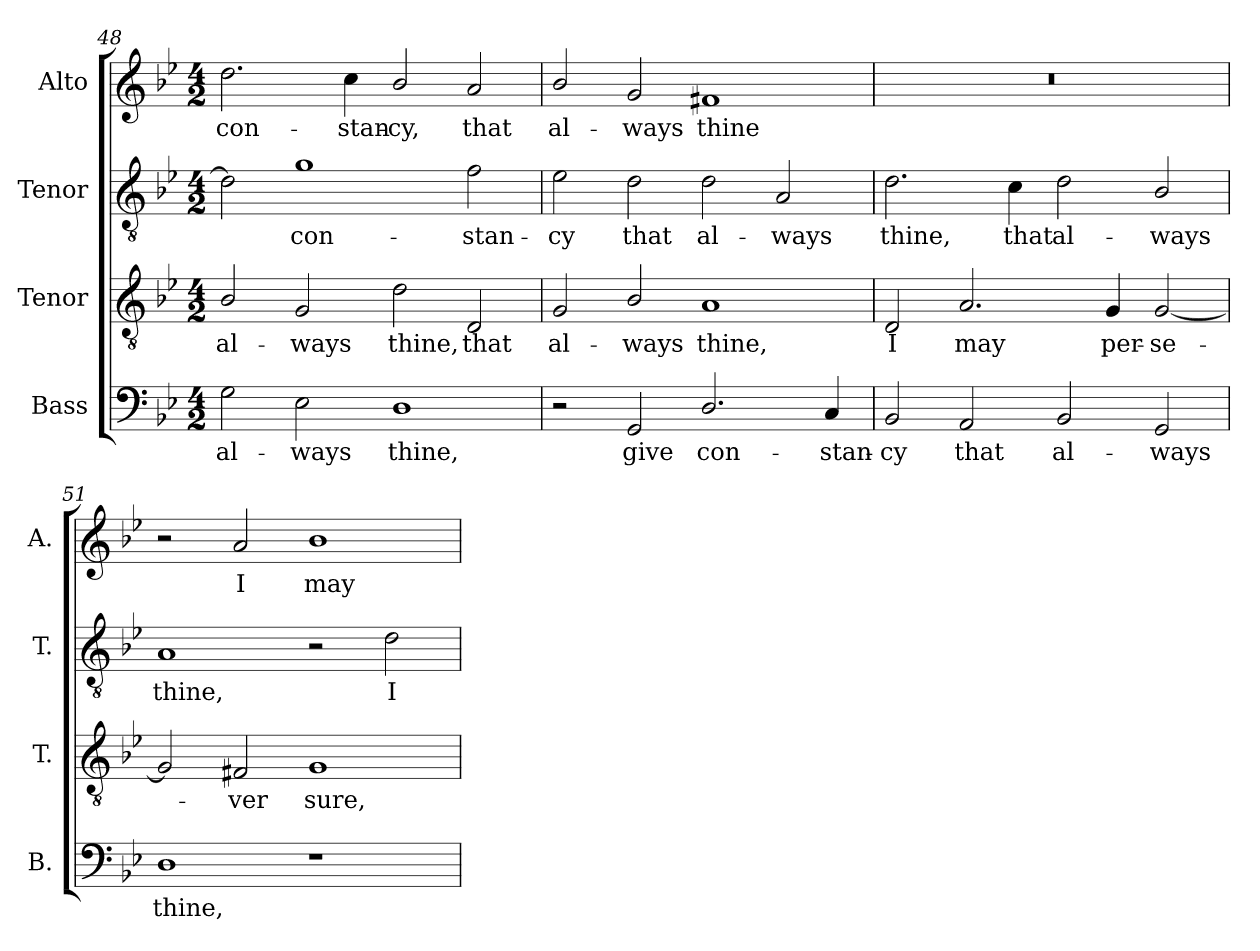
**kern	**text	**kern	**text	**kern	**text	**kern	**text
*part4	*part4	*part3	*part3	*part2	*part2	*part1	*part1
*staff4	*staff4	*staff3	*staff3	*staff2	*staff2	*staff1	*staff1
*I"Bass	*	*I"Tenor	*	*I"Tenor	*	*I"Alto	*
*I'B.	*	*I'T.	*	*I'T.	*	*I'A.	*
*clefF4	*	*clefGv2	*	*clefGv2	*	*clefG2	*
*	*	*ITrd7c12	*	*ITrd7c12	*	*	*
*k[b-e-]	*	*k[b-e-]	*	*k[b-e-]	*	*k[b-e-]	*
*B-:	*	*B-:	*	*B-:	*	*B-:	*
*M4/2	*	*M4/2	*	*M4/2	*	*M4/2	*
=48	=48	=48	=48	=48	=48	=48	=48
!	!LO:LY:b:color=#000000	!	!	!	!	!	!
!	!	!	!LO:LY:b:color=#000000	!	!	!	!
!	!	!	!	!	!	!	!LO:LY:b:color=#000000
2Gi\	al-	2BB-i/	al-	2Di\]	.	2.ddi\	con-
!	!LO:LY:b:color=#000000	!	!	!	!	!	!
!	!	!	!LO:LY:b:color=#000000	!	!	!	!
!	!	!	!	!	!LO:LY:b:color=#000000	!	!
2E-i\	-ways	2GGi/	-ways	1Gi	con-	.	.
!	!	!	!	!	!	!	!LO:LY:b:color=#000000
.	.	.	.	.	.	4cci\	-stan-
!	!LO:LY:b:color=#000000	!	!	!	!	!	!
!	!	!	!LO:LY:b:color=#000000	!	!	!	!
!	!	!	!	!	!	!	!LO:LY:b:color=#000000
1Di	thine,	2Di\	thine,	.	.	2b-i/	-cy,
!	!	!	!LO:LY:b:color=#000000	!	!	!	!
!	!	!	!	!	!LO:LY:b:color=#000000	!	!
!	!	!	!	!	!	!	!LO:LY:b:color=#000000
.	.	2DDi/	that	2Fi\	-stan-	2ai/	that
=49	=49	=49	=49	=49	=49	=49	=49
!	!	!	!LO:LY:b:color=#000000	!	!	!	!
!	!	!	!	!	!LO:LY:b:color=#000000	!	!
!	!	!	!	!	!	!	!LO:LY:b:color=#000000
2r	.	2GGi/	al-	2E-i\	-cy	2b-i/	al-
!	!LO:LY:b:color=#000000	!	!	!	!	!	!
!	!	!	!LO:LY:b:color=#000000	!	!	!	!
!	!	!	!	!	!LO:LY:b:color=#000000	!	!
!	!	!	!	!	!	!	!LO:LY:b:color=#000000
2GGi/	give	2BB-i/	-ways	2Di\	that	2gi/	-ways
!	!LO:LY:b:color=#000000	!	!	!	!	!	!
!	!	!	!LO:LY:b:color=#000000	!	!	!	!
!	!	!	!	!	!LO:LY:b:color=#000000	!	!
!	!	!	!	!	!	!	!LO:LY:b:color=#000000
2.Di/	con-	1AAi	thine,	2Di\	al-	1f#Xi	thine
!	!	!	!	!	!LO:LY:b:color=#000000	!	!
.	.	.	.	2AAi/	-ways	.	.
!	!LO:LY:b:color=#000000	!	!	!	!	!	!
4Ci/	-stan-	.	.	.	.	.	.
!!LO:LB:g=z
=50	=50	=50	=50	=50	=50	=50	=50
!	!LO:LY:b:color=#000000	!	!	!	!	!	!
!	!	!	!LO:LY:b:color=#000000	!	!	!	!
!	!	!	!	!	!LO:LY:b:color=#000000	!LO:N:vis=1	!
2BB-i/	-cy	2DDi/	I	2.Di\	thine,	0r	.
!	!LO:LY:b:color=#000000	!	!	!	!	!	!
!	!	!	!LO:LY:b:color=#000000	!	!	!	!
2AAi/	that	2.AAi/	may	.	.	.	.
!	!	!	!	!	!LO:LY:b:color=#000000	!	!
.	.	.	.	4Ci\	that	.	.
!	!LO:LY:b:color=#000000	!	!	!	!	!	!
!	!	!	!	!	!LO:LY:b:color=#000000	!	!
2BB-i/	al-	.	.	2Di\	al-	.	.
!	!	!	!LO:LY:b:color=#000000	!	!	!	!
.	.	4GGi/	per-	.	.	.	.
!	!LO:LY:b:color=#000000	!	!	!	!	!	!
!	!	!	!LO:LY:b:color=#000000	!	!	!	!
!	!	!	!	!	!LO:LY:b:color=#000000	!	!
2GGi/	-ways	[2GGi/	-se-	2BB-i/	-ways	.	.
=51	=51	=51	=51	=51	=51	=51	=51
!	!LO:LY:b:color=#000000	!	!	!	!	!	!
!	!	!	!	!	!LO:LY:b:color=#000000	!	!
1Di	thine,	2GGi/]	.	1AAi	thine,	2r	.
!	!	!	!LO:LY:b:color=#000000	!	!	!	!
!	!	!	!	!	!	!	!LO:LY:b:color=#000000
.	.	2FF#Xi/	-ver	.	.	2ai/	I
!	!	!	!LO:LY:b:color=#000000	!	!	!	!
!	!	!	!	!	!	!	!LO:LY:b:color=#000000
1r	.	1GGi	sure,	2r	.	1b-i	may
!	!	!	!	!	!LO:LY:b:color=#000000	!	!
.	.	.	.	2Di\	I	.	.
=	=	=	=	=	=	=	=
*-	*-	*-	*-	*-	*-	*-	*-
